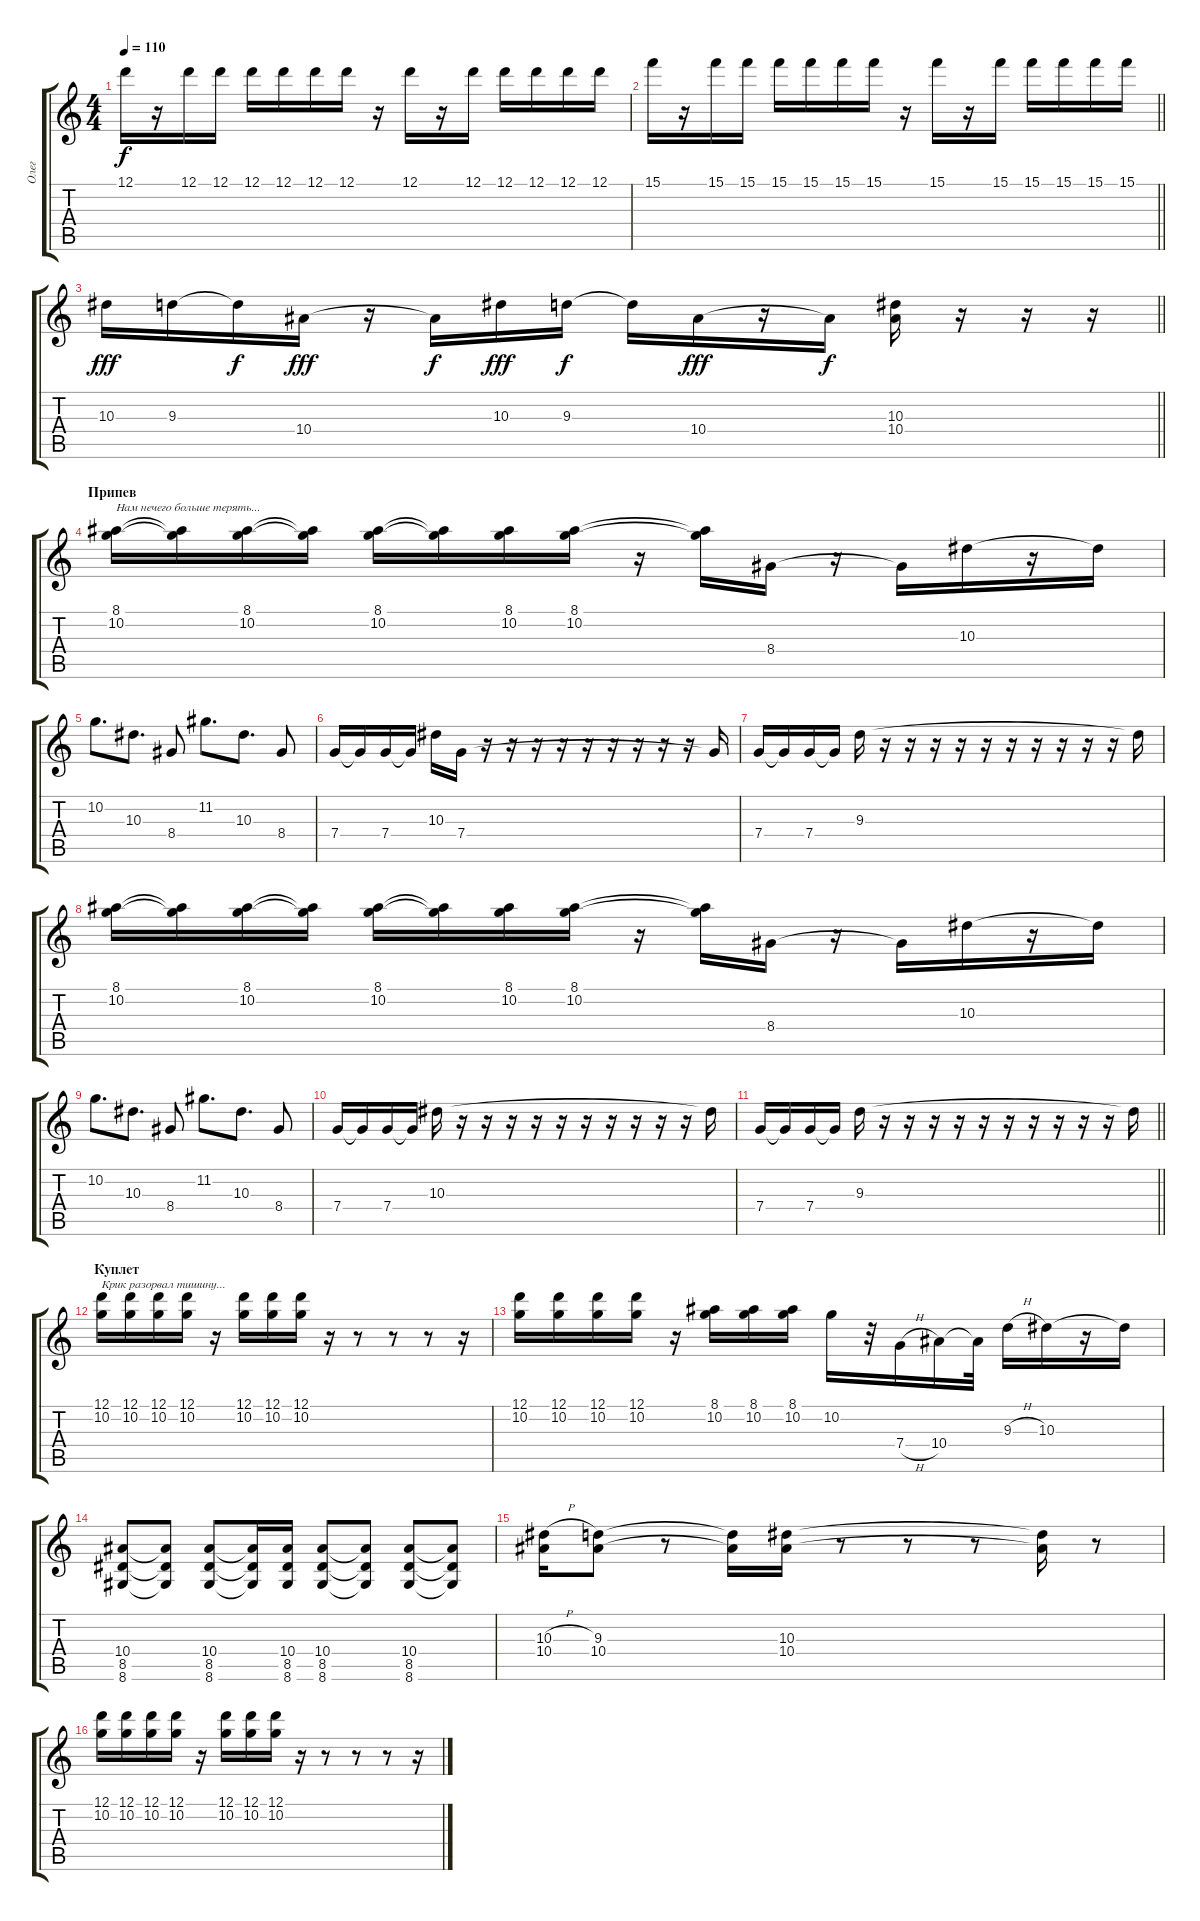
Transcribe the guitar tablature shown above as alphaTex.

\track ("Олег" "Олег") {instrument distortionguitar}
\staff {score tabs}
\tuning (D4 A3 F3 C3 G2 C2) {hide}
\ts (4 4)
\tempo 110
\clef g2
\ks c
12.1.16{dy f} r.16 12.1.16 12.1.16 12.1.16 12.1.16 12.1.16 12.1.16 r.16 12.1.16 r.16 12.1.16 12.1.16 12.1.16 12.1.16 12.1.16 |
\barLineRight lightlight
15.1.16 r.16 15.1.16 15.1.16 15.1.16 15.1.16 15.1.16 15.1.16 r.16 15.1.16 r.16 15.1.16 15.1.16 15.1.16 15.1.16 15.1.16 |
\section ("" "")
\barLineRight lightlight
10.3.16{dy fff} 9.3.16 9.3{t}.16{dy f} 10.4.16{dy fff} r.16 10.4{t}.16{dy f} 10.3.16{dy fff} 9.3.16{dy f} 9.3{t}.16 10.4.16{dy fff} r.16 10.4{t}.16{dy f} (10.3 10.4).16 r.16 r.16 r.16 |
\section ("" "Припев")
(8.1 10.2).16{txt "Нам нечего больше терять..."} (8.1{t} 10.2{t}).16 (8.1 10.2).16 (8.1{t} 10.2{t}).16 (8.1 10.2).16 (8.1{t} 10.2{t}).16 (8.1 10.2).16 (8.1 10.2).16 r.16 (8.1{t} 10.2{t}).16 8.4.16 r.16 8.4{t}.16 10.3.16 r.16 10.3{t}.16 |
10.2.8{d} 10.3.8{d} 8.4.8 11.2.8{d} 10.3.8{d} 8.4.8 |
7.4.16 7.4{t}.16 7.4.16 7.4{t}.16 10.3.16 7.4.16 r.16 r.16 r.16 r.16 r.16 r.16 r.16 r.16 r.16 7.4{t}.16 |
7.4.16 7.4{t}.16 7.4.16 7.4{t}.16 9.3.16 r.16 r.16 r.16 r.16 r.16 r.16 r.16 r.16 r.16 r.16 9.3{t}.16 |
(8.1 10.2).16 (8.1{t} 10.2{t}).16 (8.1 10.2).16 (8.1{t} 10.2{t}).16 (8.1 10.2).16 (8.1{t} 10.2{t}).16 (8.1 10.2).16 (8.1 10.2).16 r.16 (8.1{t} 10.2{t}).16 8.4.16 r.16 8.4{t}.16 10.3.16 r.16 10.3{t}.16 |
10.2.8{d} 10.3.8{d} 8.4.8 11.2.8{d} 10.3.8{d} 8.4.8 |
7.4.16 7.4{t}.16 7.4.16 7.4{t}.16 10.3.16 r.16 r.16 r.16 r.16 r.16 r.16 r.16 r.16 r.16 r.16 10.3{t}.16 |
\barLineRight lightlight
7.4.16 7.4{t}.16 7.4.16 7.4{t}.16 9.3.16 r.16 r.16 r.16 r.16 r.16 r.16 r.16 r.16 r.16 r.16 9.3{t}.16 |
\section ("" "Куплет")
(12.1 10.2).16{txt "Крик разорвал тишину..."} (12.1 10.2).16 (12.1 10.2).16 (12.1 10.2).16 r.16 (12.1 10.2).16 (12.1 10.2).16 (12.1 10.2).16 r.16 r.8 r.8 r.8 r.16 |
(12.1 10.2).16 (12.1 10.2).16 (12.1 10.2).16 (12.1 10.2).16 r.16 (8.1 10.2).16 (8.1 10.2).16 (8.1 10.2).16 10.2.16 r.32 7.4{h}.16 10.4.16 10.4{t}.32 9.3{h}.16 10.3.16 r.16 10.3{t}.16 |
(10.4 8.5 8.6).8 (10.4{t} 8.5{t} 8.6{t}).8 (10.4 8.5 8.6).8 (10.4{t} 8.5{t} 8.6{t}).16 (10.4 8.5 8.6).16 (10.4 8.5 8.6).8 (10.4{t} 8.5{t} 8.6{t}).8 (10.4 8.5 8.6).8 (10.4{t} 8.5{t} 8.6{t}).8 |
(10.3{h} 10.4).16 (9.3 10.4).8 r.8 (9.3{t} 10.4{t}).16 (10.3 10.4).16 r.8 r.8 r.8 (10.3{t} 10.4{t}).16 r.8 |
(12.1 10.2).16 (12.1 10.2).16 (12.1 10.2).16 (12.1 10.2).16 r.16 (12.1 10.2).16 (12.1 10.2).16 (12.1 10.2).16 r.16 r.8 r.8 r.8 r.16
